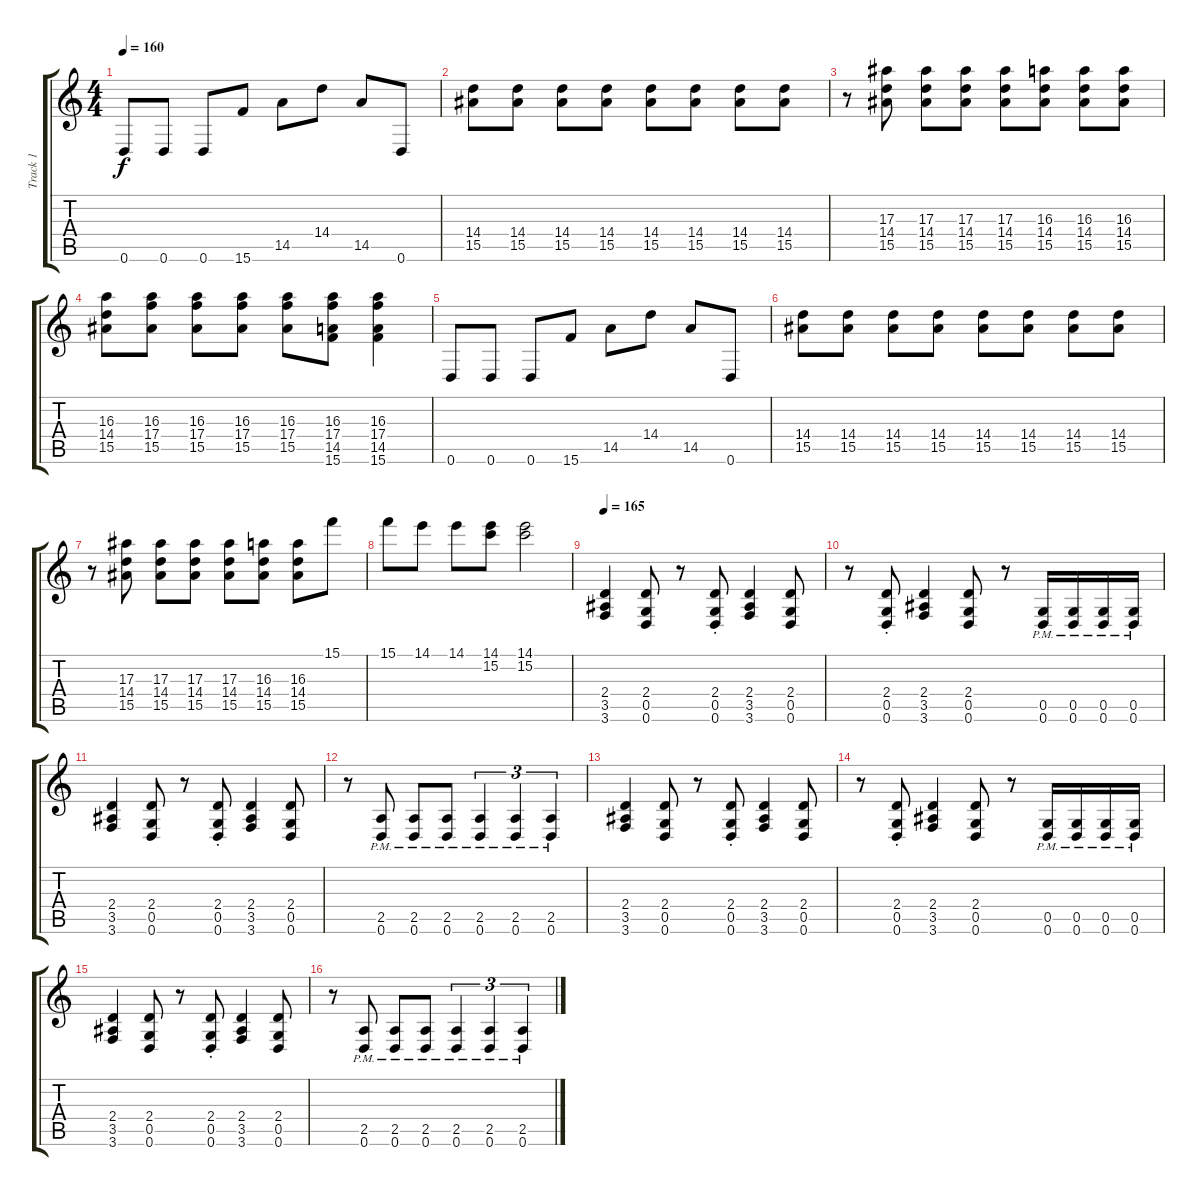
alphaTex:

\track ("Track 1" "Track 1") {instrument overdrivenguitar}
\staff {score tabs}
\tuning (D4 A3 F3 C3 G2 D2) {hide}
\ts (4 4)
\tempo 160
\clef g2
\ks c
0.6.8{dy f} 0.6.8 0.6.8 15.6.8 14.5.8 14.4.8 14.5.8 0.6.8 |
(14.4 15.5).8 (14.4 15.5).8 (14.4 15.5).8 (14.4 15.5).8 (14.4 15.5).8 (14.4 15.5).8 (14.4 15.5).8 (14.4 15.5).8 |
r.8 (17.3 14.4 15.5).8 (17.3 14.4 15.5).8 (17.3 14.4 15.5).8 (17.3 14.4 15.5).8 (16.3 14.4 15.5).8 (16.3 14.4 15.5).8 (16.3 14.4 15.5).8 |
(16.3 14.4 15.5).8 (16.3 17.4 15.5).8 (16.3 17.4 15.5).8 (16.3 17.4 15.5).8 (16.3 17.4 15.5).8 (16.3 17.4 14.5 15.6).8 (16.3 17.4 14.5 15.6).4 |
0.6.8 0.6.8 0.6.8 15.6.8 14.5.8 14.4.8 14.5.8 0.6.8 |
(14.4 15.5).8 (14.4 15.5).8 (14.4 15.5).8 (14.4 15.5).8 (14.4 15.5).8 (14.4 15.5).8 (14.4 15.5).8 (14.4 15.5).8 |
r.8 (17.3 14.4 15.5).8 (17.3 14.4 15.5).8 (17.3 14.4 15.5).8 (17.3 14.4 15.5).8 (16.3 14.4 15.5).8 (16.3 14.4 15.5).8 15.1.8 |
15.1.8 14.1.8 14.1.8 (14.1 15.2).8 (14.1 15.2).2 |
\tempo 165
(2.4 3.5 3.6).4 (2.4 0.5 0.6).8 r.8 (2.4 0.5 0.6{st}).8 (2.4 3.5 3.6).4 (2.4 0.5 0.6).8 |
r.8 (2.4 0.5 0.6{st}).8 (2.4 3.5 3.6).4 (2.4 0.5 0.6).8 r.8 (0.5{pm} 0.6{pm}).16 (0.5{pm} 0.6{pm}).16 (0.5{pm} 0.6{pm}).16 (0.5{pm} 0.6{pm}).16 |
(2.4 3.5 3.6).4 (2.4 0.5 0.6).8 r.8 (2.4 0.5 0.6{st}).8 (2.4 3.5 3.6).4 (2.4 0.5 0.6).8 |
r.8 (2.5{pm} 0.6{pm}).8 (2.5{pm} 0.6{pm}).8 (2.5{pm} 0.6{pm}).8 (2.5{pm} 0.6{pm}).4{tu (3 2)} (2.5{pm} 0.6{pm}).4{tu (3 2)} (2.5{pm} 0.6{pm}).4{tu (3 2)} |
(2.4 3.5 3.6).4 (2.4 0.5 0.6).8 r.8 (2.4 0.5 0.6{st}).8 (2.4 3.5 3.6).4 (2.4 0.5 0.6).8 |
r.8 (2.4 0.5 0.6{st}).8 (2.4 3.5 3.6).4 (2.4 0.5 0.6).8 r.8 (0.5{pm} 0.6{pm}).16 (0.5{pm} 0.6{pm}).16 (0.5{pm} 0.6{pm}).16 (0.5{pm} 0.6{pm}).16 |
(2.4 3.5 3.6).4 (2.4 0.5 0.6).8 r.8 (2.4 0.5 0.6{st}).8 (2.4 3.5 3.6).4 (2.4 0.5 0.6).8 |
r.8 (2.5{pm} 0.6{pm}).8 (2.5{pm} 0.6{pm}).8 (2.5{pm} 0.6{pm}).8 (2.5{pm} 0.6{pm}).4{tu (3 2)} (2.5{pm} 0.6{pm}).4{tu (3 2)} (2.5{pm} 0.6{pm}).4{tu (3 2)}
